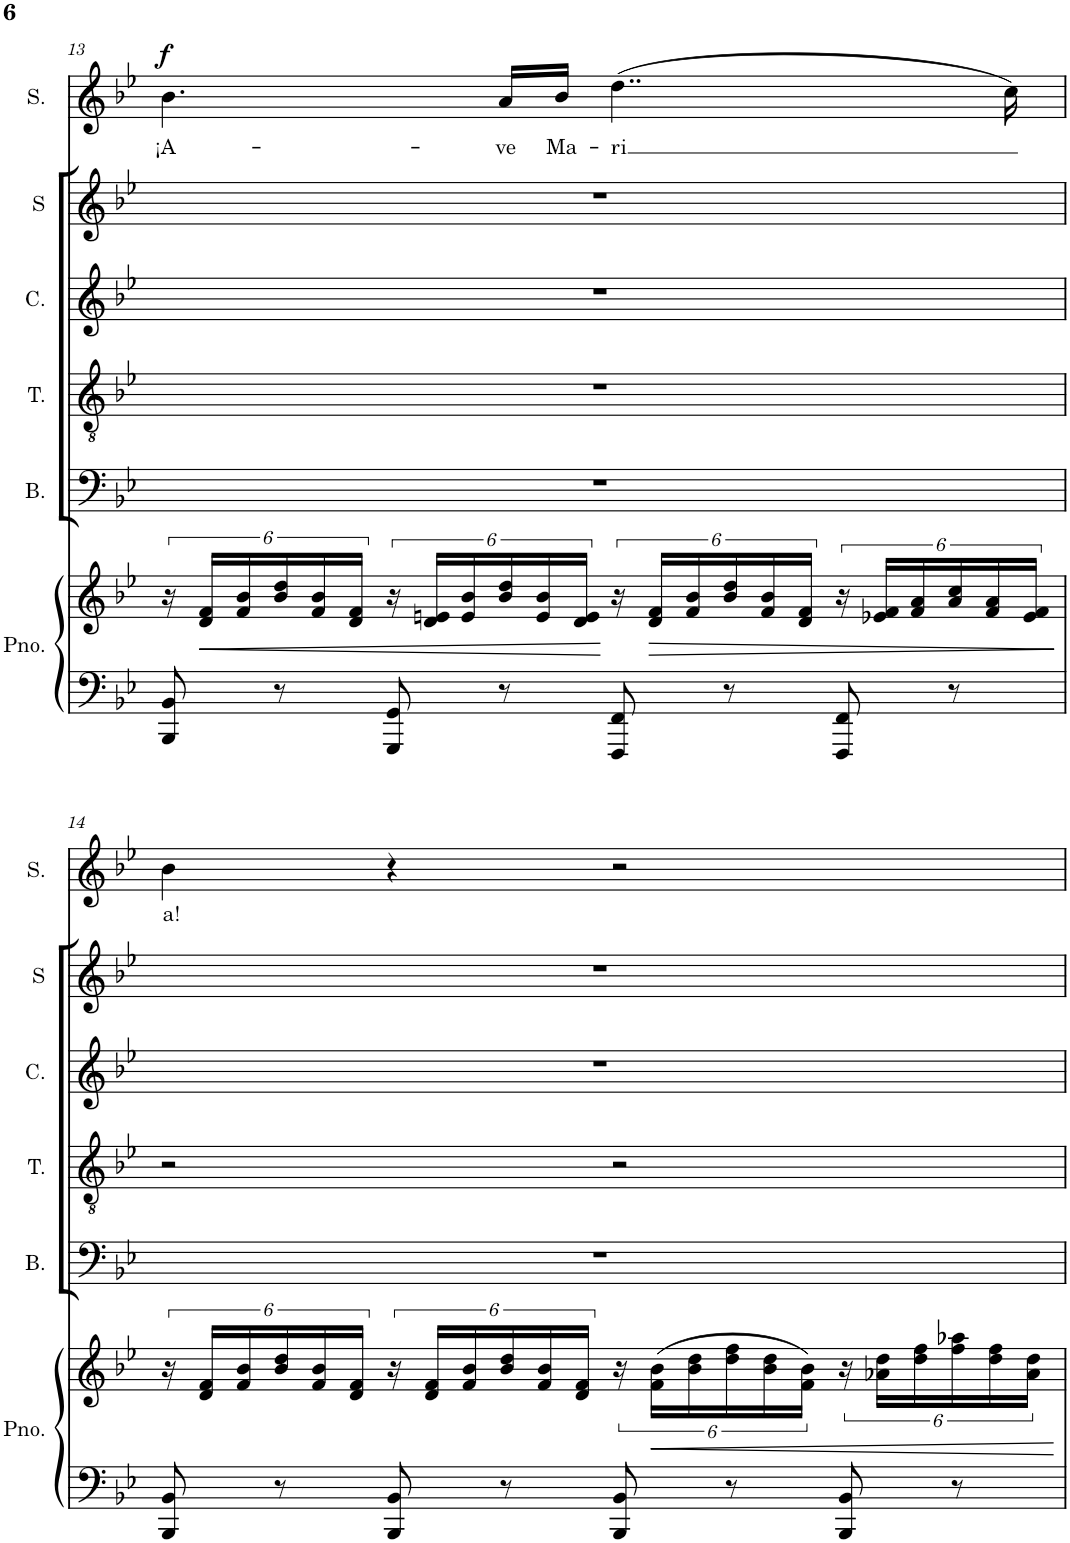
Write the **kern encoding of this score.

**kern	**kern	**dynam	**kern	**kern	**kern	**kern	**kern	**text	**dynam
*part6	*part6	*part6	*part5	*part4	*part3	*part2	*part1	*part1	*part1
*staff7	*staff6	*staff6/7	*staff5	*staff4	*staff3	*staff2	*staff1	*staff1	*staff1
*I"Piano	*	*	*I"Bajo	*I"Tenor	*I"Contralto	*I"Soprano	*I"Solista	*	*
*I'Pno.	*	*	*I'B.	*I'T.	*I'C.	*I'S	*I'S.	*	*
!!LO:PB:g=z
*clefF4	*clefG2	*	*clefF4	*clefGv2	*clefG2	*clefG2	*clefG2	*	*
*k[b-e-]	*k[b-e-]	*	*k[b-e-]	*k[b-e-]	*k[b-e-]	*k[b-e-]	*k[b-e-]	*	*
*M4/4	*M4/4	*	*M4/4	*M4/4	*M4/4	*M4/4	*M4/4	*	*
*met(c)	*met(c)	*	*met(c)	*met(c)	*met(c)	*met(c)	*met(c)	*	*
=13	=13	=13	=13	=13	=13	=13	=13	=13	=13
!	!	!	!	!	!	!	!	!LO:LY:b	!LO:DY:a
8BBB-/ 8BB-/	24r	.	1r	1r	1r	1r	4.b-\	¡A-	f
!	!	!LO:HP:b	!	!	!	!	!	!	!
.	24d/ 24f/LL	<	.	.	.	.	.	.	.
.	24f/ 24b-/	.	.	.	.	.	.	.	.
8r	24b-/ 24dd/	.	.	.	.	.	.	.	.
.	24f/ 24b-/	.	.	.	.	.	.	.	.
.	24d/ 24f/JJ	.	.	.	.	.	.	.	.
8GGG/ 8GG/	24r	.	.	.	.	.	.	.	.
.	24d/ 24en/LL	.	.	.	.	.	.	.	.
.	24e/ 24b-/	.	.	.	.	.	.	.	.
!	!	!	!	!	!	!	!	!LO:LY:b	!
8r	24b-/ 24dd/	.	.	.	.	.	16a/LL	-ve	.
.	24e/ 24b-/	.	.	.	.	.	.	.	.
!	!	!	!	!	!	!	!	!LO:LY:b	!
.	.	.	.	.	.	.	16b-/JJ	Ma-	.
.	24d/ 24e/JJ	.	.	.	.	.	.	.	.
!	!	!	!	!	!	!	!	!LO:LY:b	!
8FFF/ 8FF/	24r	[	.	.	.	.	(4..dd\	-ri	.
!	!	!LO:HP:b	!	!	!	!	!	!	!
.	24d/ 24f/LL	>	.	.	.	.	.	.	.
.	24f/ 24b-/	.	.	.	.	.	.	.	.
8r	24b-/ 24dd/	.	.	.	.	.	.	.	.
.	24f/ 24b-/	.	.	.	.	.	.	.	.
.	24d/ 24f/JJ	.	.	.	.	.	.	.	.
8FFF/ 8FF/	24r	.	.	.	.	.	.	.	.
.	24e-X/ 24f/LL	.	.	.	.	.	.	.	.
.	24f/ 24a/	.	.	.	.	.	.	.	.
8r	24a/ 24cc/	.	.	.	.	.	.	.	.
.	24f/ 24a/	.	.	.	.	.	.	.	.
.	.	.	.	.	.	.	16cc\)	.	.
.	24e-/ 24f/JJ	.	.	.	.	.	.	.	.
.	.	]	.	.	.	.	.	.	.
!!LO:LB:g=z
=14	=14	=14	=14	=14	=14	=14	=14	=14	=14
!	!	!	!	!	!	!	!	!LO:LY:b	!
8BBB-/ 8BB-/	24r	.	1r	2r	1r	1r	4b-\	a!	.
.	24d/ 24f/LL	.	.	.	.	.	.	.	.
.	24f/ 24b-/	.	.	.	.	.	.	.	.
8r	24b-/ 24dd/	.	.	.	.	.	.	.	.
.	24f/ 24b-/	.	.	.	.	.	.	.	.
.	24d/ 24f/JJ	.	.	.	.	.	.	.	.
8BBB-/ 8BB-/	24r	.	.	.	.	.	4r	.	.
.	24d/ 24f/LL	.	.	.	.	.	.	.	.
.	24f/ 24b-/	.	.	.	.	.	.	.	.
8r	24b-/ 24dd/	.	.	.	.	.	.	.	.
.	24f/ 24b-/	.	.	.	.	.	.	.	.
.	24d/ 24f/JJ	.	.	.	.	.	.	.	.
8BBB-/ 8BB-/	24r	.	.	2r	.	.	2r	.	.
!	!	!LO:HP:b	!	!	!	!	!	!	!
.	(24f\ 24b-\LL	<	.	.	.	.	.	.	.
.	24b-\ 24dd\	.	.	.	.	.	.	.	.
8r	24dd\ 24ff\	.	.	.	.	.	.	.	.
.	24b-\ 24dd\	.	.	.	.	.	.	.	.
.	24f\ 24b-\JJ)	.	.	.	.	.	.	.	.
8BBB-/ 8BB-/	24r	.	.	.	.	.	.	.	.
.	24a-X\ 24dd\LL	.	.	.	.	.	.	.	.
.	24dd\ 24ff\	.	.	.	.	.	.	.	.
8r	24ff\ 24aa-X\	.	.	.	.	.	.	.	.
.	24dd\ 24ff\	.	.	.	.	.	.	.	.
.	24a-\ 24dd\JJ	.	.	.	.	.	.	.	.
.	.	[	.	.	.	.	.	.	.
=	=	=	=	=	=	=	=	=	=
*-	*-	*-	*-	*-	*-	*-	*-	*-	*-
